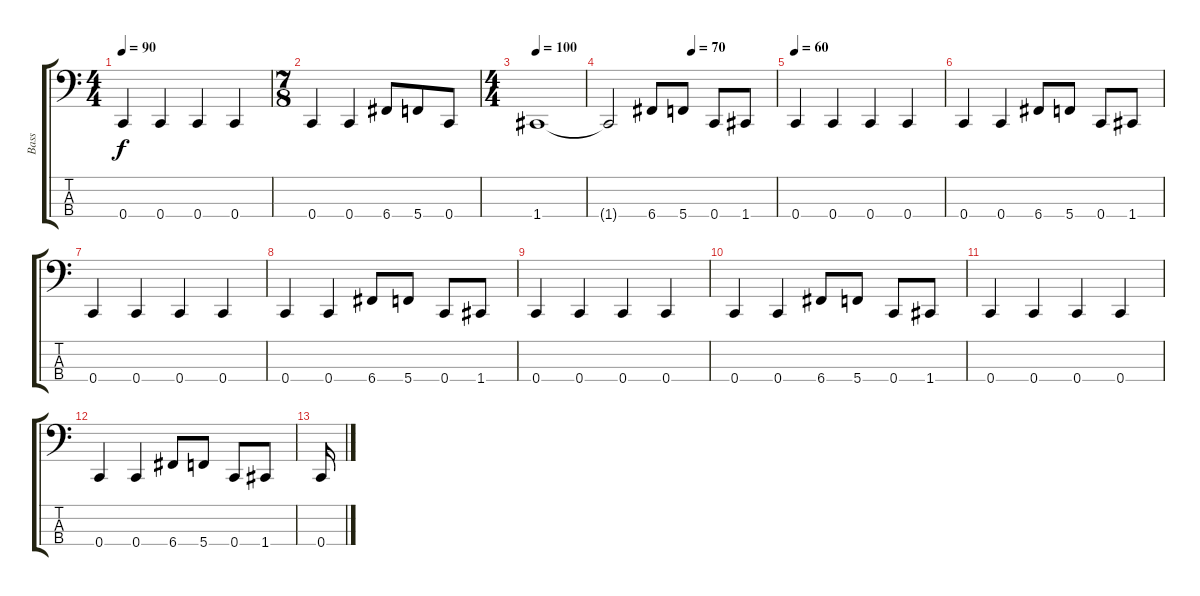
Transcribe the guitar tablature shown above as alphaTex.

\track ("Bass" "Bass") {instrument electricbasspick}
\staff {score tabs}
\tuning (F2 C2 G1 C1) {hide}
\ts (4 4)
\tempo 90
\clef f4
\ks c
0.4.4{dy f} 0.4.4 0.4.4 0.4.4 |
\ts (7 8)
0.4.4 0.4.4 6.4.8 5.4.8 0.4.8 |
\ts (4 4)
\tempo 100
1.4.1 |
\tempo (70 0.5)
1.4{t}.2 6.4.8 5.4.8 0.4.8 1.4.8 |
\tempo 60
0.4.4 0.4.4 0.4.4 0.4.4 |
0.4.4 0.4.4 6.4.8 5.4.8 0.4.8 1.4.8 |
0.4.4 0.4.4 0.4.4 0.4.4 |
0.4.4 0.4.4 6.4.8 5.4.8 0.4.8 1.4.8 |
0.4.4 0.4.4 0.4.4 0.4.4 |
0.4.4 0.4.4 6.4.8 5.4.8 0.4.8 1.4.8 |
0.4.4 0.4.4 0.4.4 0.4.4 |
0.4.4 0.4.4 6.4.8 5.4.8 0.4.8 1.4.8 |
0.4.16
